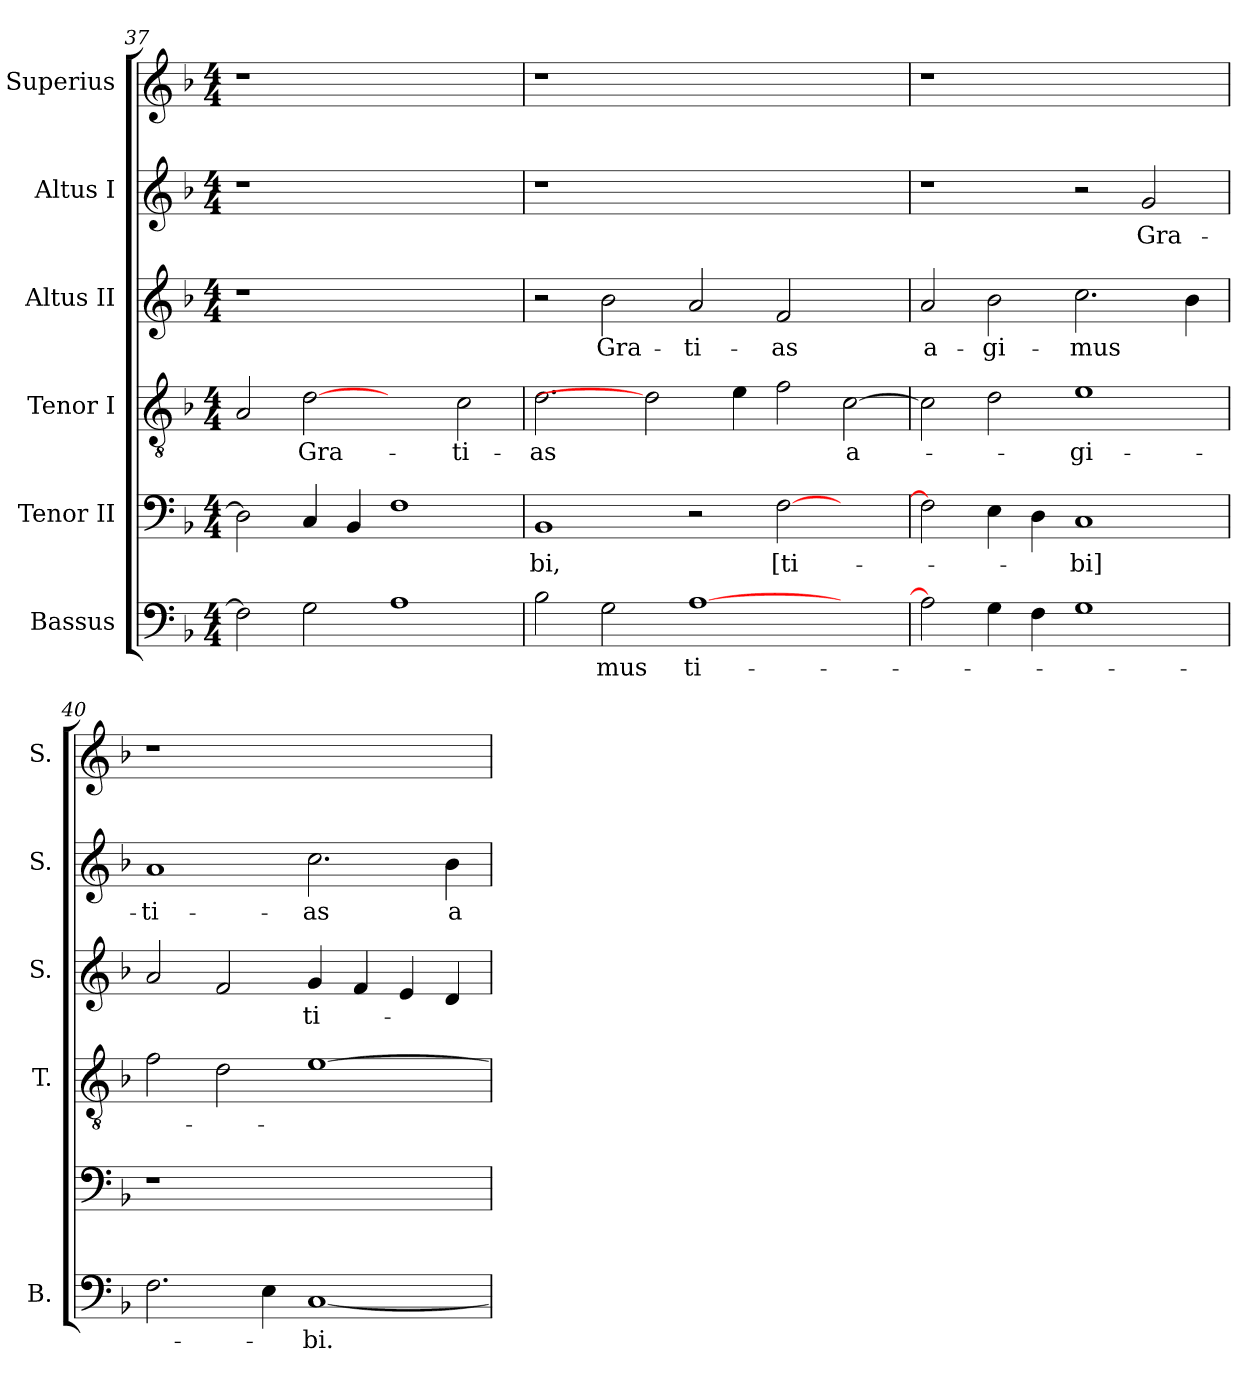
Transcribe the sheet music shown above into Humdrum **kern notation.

**kern	**text	**kern	**text	**kern	**text	**kern	**text	**kern	**text	**kern
*part6	*part6	*part5	*part5	*part4	*part4	*part3	*part3	*part2	*part2	*part1
*staff6	*staff6	*staff5	*staff5	*staff4	*staff4	*staff3	*staff3	*staff2	*staff2	*staff1
*I"Bassus	*	*I"Tenor II	*	*I"Tenor I	*	*I"Altus II	*	*I"Altus I	*	*I"Superius
*I'B.	*	*	*	*I'T.	*	*I'S.	*	*I'S.	*	*I'S.
!!LO:PB:g=z
*clefF4	*	*clefF4	*	*clefGv2	*	*clefG2	*	*clefG2	*	*clefG2
*	*	*	*	*ITrd7c12	*	*	*	*	*	*
*k[b-]	*	*k[b-]	*	*k[b-]	*	*k[b-]	*	*k[b-]	*	*k[b-]
*F:	*	*F:	*	*F:	*	*F:	*	*F:	*	*F:
*M4/4	*	*M4/4	*	*M4/4	*	*M4/4	*	*M4/4	*	*M4/4
=37	=37	=37	=37	=37	=37	=37	=37	=37	=37	=37
!	!	!	!	!	!	!LO:N:vis=1	!	!LO:N:vis=1	!	!LO:N:vis=1
2Fi\]	.	2Di\]	.	2AAi/	.	1r	.	1r	.	1r
!	!	!	!	!	!LO:LY:b:color=#000000	!	!	!	!	!
2Gi\	.	4Ci/	.	[2Di	Gra-	.	.	.	.	.
.	.	4BB-i/	.	.	.	.	.	.	.	.
1Ai	.	1Fi	.	2ryy	.	1ryy	.	1ryy	.	1ryy
!	!	!	!	!	!LO:LY:b:color=#000000	!	!	!	!	!
.	.	.	.	2Ci\	-ti-	.	.	.	.	.
=38	=38	=38	=38	=38	=38	=38	=38	=38	=38	=38
!	!	!	!LO:LY:b:color=#000000	!	!	!	!	!	!	!
!	!	!	!	!	!LO:LY:b:color=#000000	!	!	!LO:N:vis=1	!	!LO:N:vis=1
2B-i\	.	1BB-i	-bi,	2.Di\	-as	2r	.	1r	.	1r
!	!LO:LY:b:color=#000000	!	!	!	!	!	!	!	!	!
!	!	!	!	!	!	!	!LO:LY:b:color=#000000	!	!	!
2Gi\	-mus	.	.	.	.	2b-i\	Gra-	.	.	.
.	.	.	.	2Di]	.	.	.	.	.	.
!	!LO:LY:b:color=#000000	!	!	!	!	!	!	!	!	!
!	!	!	!	!	!	!	!LO:LY:b:color=#000000	!	!	!
[>1Ai	ti-	2r	.	.	.	2ai/	-ti-	1.ryy	.	1.ryy
.	.	.	.	4Ei\	.	.	.	.	.	.
!	!	!	!LO:LY:b:color=#000000	!	!	!	!	!	!	!
!	!	!	!	!	!	!	!LO:LY:b:color=#000000	!	!	!
.	.	[>2Fi\	[ti-	2Fi\	.	2fi/	-as	.	.	.
!	!	!	!	!	!LO:LY:b:color=#000000	!	!	!	!	!
2ryy	.	2ryy	.	[>2Ci\	a-	2ryy	.	.	.	.
=39	=39	=39	=39	=39	=39	=39	=39	=39	=39	=39
!	!	!	!	!	!	!	!LO:LY:b:color=#000000	!	!	!LO:N:vis=1
2Ai\]	.	2Fi\]	.	2Ci\]	.	2ai/	a-	1r	.	1r
!	!	!	!	!	!	!	!LO:LY:b:color=#000000	!	!	!
4Gi\	.	4Ei\	.	2Di\	.	2b-i\	-gi-	.	.	.
4Fi\	.	4Di\	.	.	.	.	.	.	.	.
!	!	!	!LO:LY:b:color=#000000	!	!	!	!	!	!	!
!	!	!	!	!	!LO:LY:b:color=#000000	!	!	!	!	!
!	!	!	!	!	!	!	!LO:LY:b:color=#000000	!	!	!
1Gi	.	1Ci	-bi]	1Ei	-gi-	2.cci\	-mus	2r	.	1ryy
!	!	!	!	!	!	!	!	!	!LO:LY:b:color=#000000	!
.	.	.	.	.	.	.	.	2gi/	Gra-	.
.	.	.	.	.	.	4b-i\	.	.	.	.
=40	=40	=40	=40	=40	=40	=40	=40	=40	=40	=40
!	!	!LO:N:vis=1	!	!	!	!	!	!	!	!
!	!	!	!	!	!	!	!	!	!LO:LY:b:color=#000000	!LO:N:vis=1
2.Fi\	.	1r	.	2Fi\	.	2ai/	.	1ai	-ti-	1r
.	.	.	.	2Di\	.	2fi/	.	.	.	.
4Ei\	.	.	.	.	.	.	.	.	.	.
!	!LO:LY:b:color=#000000	!	!	!	!	!	!	!	!	!
!	!	!	!	!	!	!	!LO:LY:b:color=#000000	!	!	!
!	!	!	!	!	!	!	!	!	!LO:LY:b:color=#000000	!
[<1Ci	-bi.	1ryy	.	[>1Ei	.	4gi/	ti-	2.cci\	-as	1ryy
.	.	.	.	.	.	4fi/	.	.	.	.
.	.	.	.	.	.	4ei/	.	.	.	.
!	!	!	!	!	!	!	!	!	!LO:LY:b:color=#000000	!
.	.	.	.	.	.	4di/	.	4b-i\	a-	.
=	=	=	=	=	=	=	=	=	=	=
*-	*-	*-	*-	*-	*-	*-	*-	*-	*-	*-
